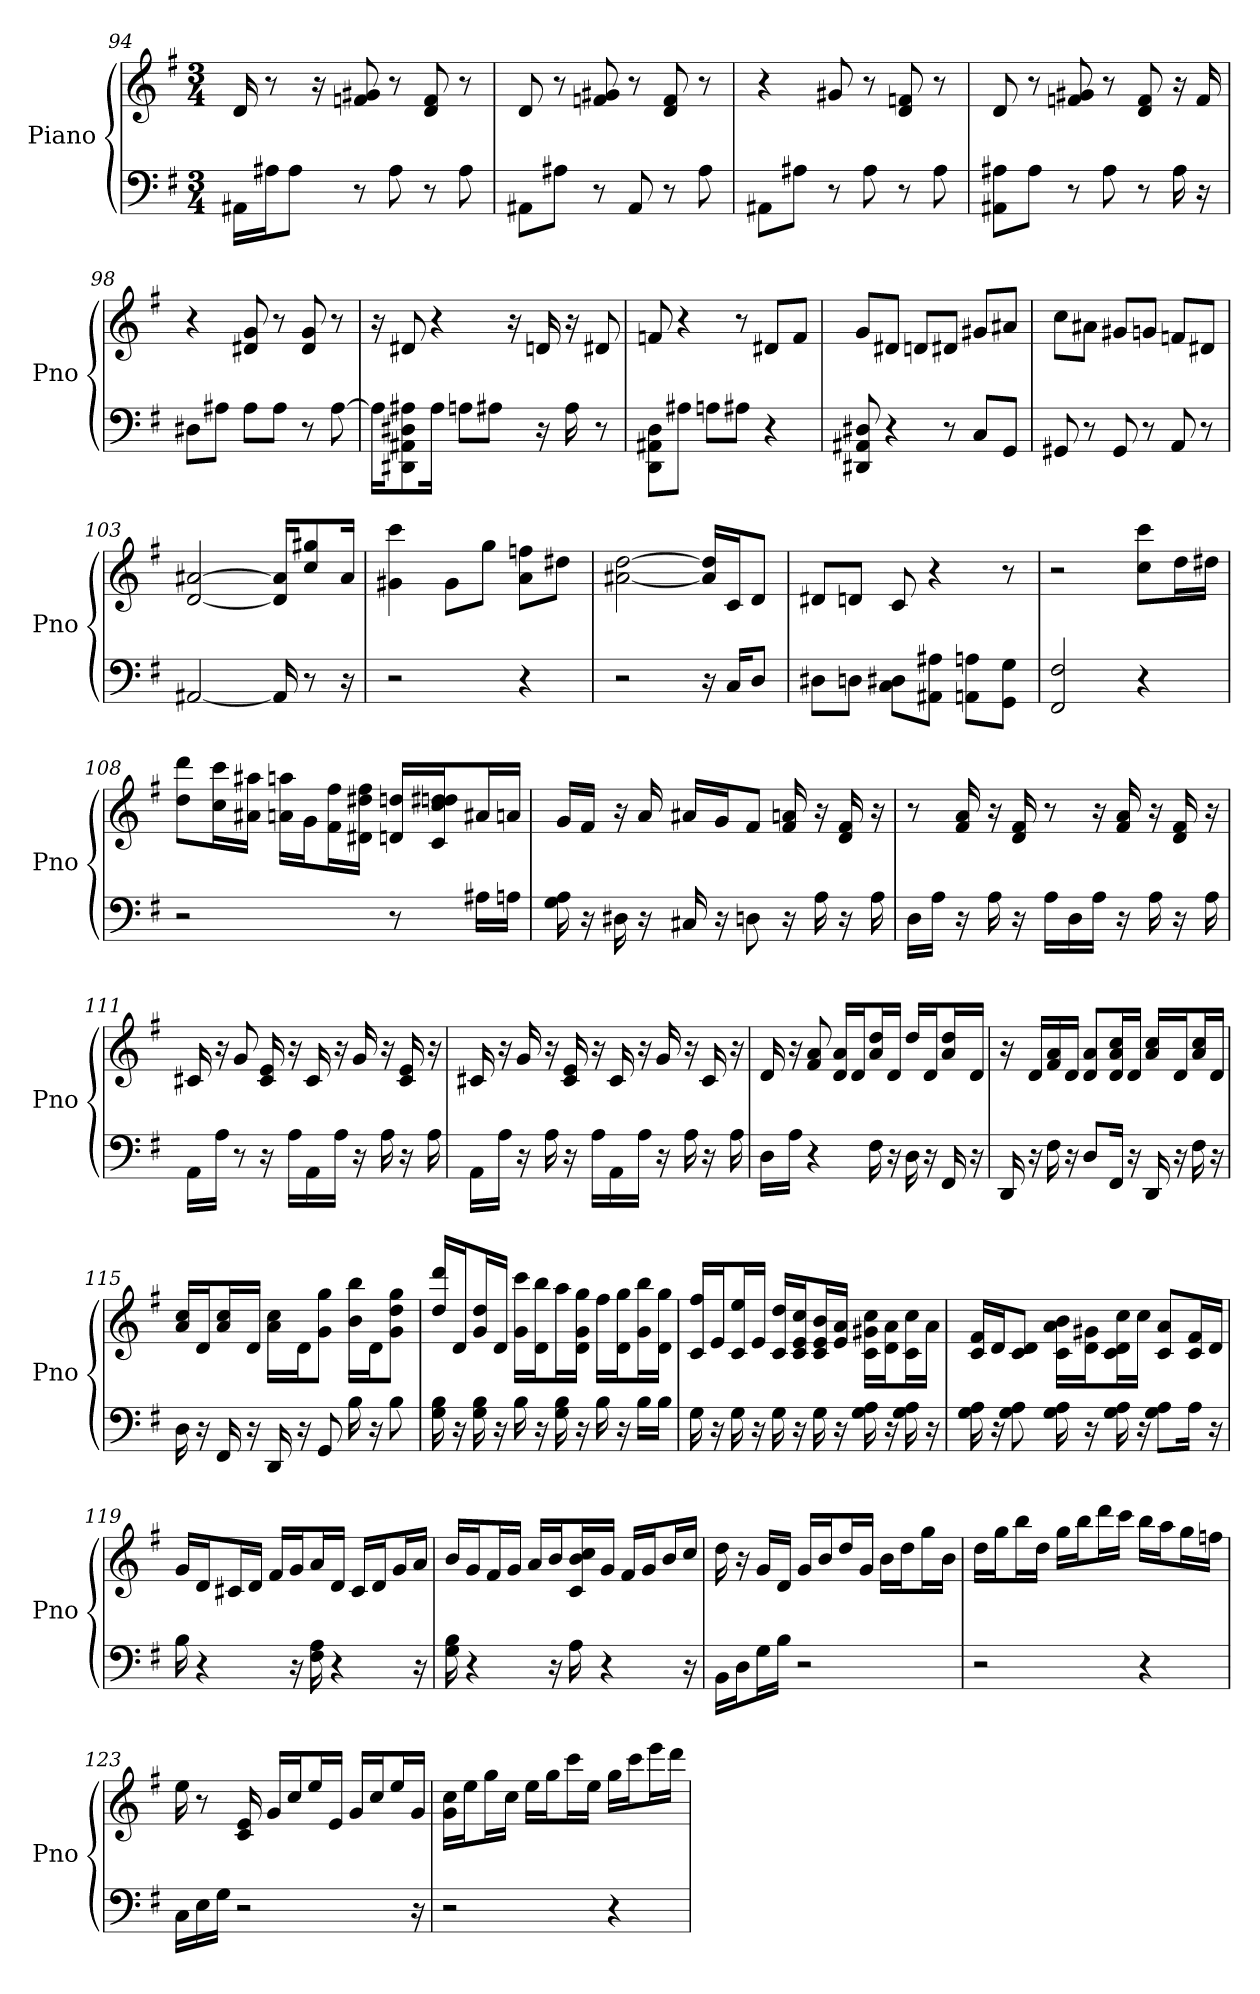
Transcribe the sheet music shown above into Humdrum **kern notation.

**kern	**kern
*part1	*part1
*staff2	*staff1
*I"Piano	*
*I'Pno	*
*clefF4	*clefG2
*k[f#]	*k[f#]
*G:	*G:
*M3/4	*M3/4
=94	=94
16AA#\LL	16d
16A#\J	8r
8A#\J	.
.	16r
8r	8g# 8f
8A#	8r
8r	8d 8f
8A#	8r
=95	=95
8AA#\L	8d
8A#\J	8r
8r	8g# 8f
8AA#	8r
8r	8f 8d
8A#	8r
=96	=96
8AA#\L	4r
8A#\J	.
8r	8g#
8A#	8r
8r	8d 8f
8A#	8r
=97	=97
8A#\ 8AA#\L	8d
8A#\J	8r
8r	8g# 8f
8A#	8r
8r	8d 8f
16A#	16r
16r	16f
=98	=98
8D#\L	4r
8A#\J	.
8A#\L	8g 8d#
8A#\J	8r
8r	8g 8d#
[8A#	8r
=99	=99
16A#\KL]	16r
8DD#\ 8AA#\ 8D#\ 8A#\	8d#
16A#\Jk	4r
8A\L	.
8A#\J	.
.	16r
16r	16d
16A#	16r
8r	8d#
=100	=100
8D\ 8AA#\ 8DD\L	8f
8A#\J	4r
8A\L	.
8A#\J	8r
4r	8d#/L
.	8f/J
=101	=101
8AA# 8DD# 8D#	8g/L
4r	8d#/J
.	8d/L
8r	8d#/J
8C/L	8g#/L
8GG/J	8a#/J
=102	=102
8GG#	8cc\L
8r	8a#\J
8GG#	8g#/L
8r	8g/J
8AA	8f/L
8r	8d#/J
=103	=103
[2AA#	[2d [2a#
16AA#]	16d]/ 16a#]/KL
8r	8cc/ 8gg#/
16r	16a#/Jk
=104	=104
2r	4g# 4ccc
.	8g#\L
.	8gg\J
4r	8a\ 8ff\L
.	8dd#\J
=105	=105
2r	[2dd [2a#
16r	16dd]/ 16a#]/LL
16C/KL	16c/J
8D/J	8d/J
=106	=106
8D#\L	8d#/L
8D\J	8d/J
8D#\ 8C\L	8c
8AA#\ 8A#\J	4r
8AA\ 8A\L	.
8GG\ 8G\J	8r
=107	=107
2FF# 2F#	2r
4r	8cc\ 8ccc\L
.	16dd\L
.	16dd#\JJ
=108	=108
2r	8dd\ 8ddd\L
.	16cc\ 16ccc\L
.	16aa#\ 16a#\JJ
.	16aa\ 16a\LL
.	16g\J
.	16ff#\ 16f#\L
.	16d#\ 16ff#\ 16dd#\JJ
8r	16d/ 16dd/LL
.	16dd#/ 16c/ 16dd/ 16cc/J
16A#\LL	16a#/L
16A\JJ	16a/JJ
=109	=109
16A 16G	16g/LL
16r	16f#/JJ
16D#	16r
16r	16a
16C#	16a#/LL
16r	16g/J
8D	8f#/J
16r	16f# 16a
16A	16r
16r	16f# 16d
16A	16r
=110	=110
16D\LL	8r
16A\JJ	.
16r	16f# 16a
16A	16r
16r	16f# 16d
16A\LL	8r
16D\	.
16A\JJ	16r
16r	16f# 16a
16A	16r
16r	16d 16f#
16A	16r
=111	=111
16AA\LL	16c#
16A\JJ	16r
8r	8g
16r	16c# 16e
16A\LL	16r
16AA\	16c#
16A\JJ	16r
16r	16g
16A	16r
16r	16e 16c#
16A	16r
=112	=112
16AA\LL	16c#
16A\JJ	16r
16r	16g
16A	16r
16r	16e 16c#
16A\LL	16r
16AA\	16c#
16A\JJ	16r
16r	16g
16A	16r
16r	16c#
16A	16r
=113	=113
16D\LL	16d
16A\JJ	16r
4r	8f# 8a
.	16d/ 16a/LL
.	16d/J
16F#	16a/ 16dd/L
16r	16d/JJ
16D	16dd/LL
16r	16d/J
16FF#	16a/ 16dd/L
16r	16d/JJ
=114	=114
16DD	16r
16r	16d/LL
16F#	16a/ 16f#/
16r	16d/JJ
8D/L	8d/ 8a/L
16FF#/Jk	16d/ 16cc/ 16a/L
16r	16d/JJ
16DD	16a/ 16cc/LL
16r	16d/J
16F#	16cc/ 16a/L
16r	16d/JJ
=115	=115
16D	16a/ 16cc/LL
16r	16d/J
16FF#	16cc/ 16a/L
16r	16d/JJ
16DD	16a\ 16cc\LL
16r	16d\J
8GG	8g\ 8gg\J
16B	16b\ 16bb\LL
16r	16d\J
8B	8dd\ 8g\ 8gg\J
=116	=116
16G 16B	16dd/ 16ddd/LL
16r	16d/J
16G 16B	16dd/ 16g/L
16r	16d/JJ
16B	16g\ 16ccc\LL
16r	16d\ 16bb\J
16G 16B	16aa\L
16r	16g\ 16d\ 16gg\JJ
16B	16ff#\LL
16r	16d\ 16gg\J
16B\LL	16g\ 16bb\L
16B\JJ	16d\ 16gg\JJ
=117	=117
16G	16c/ 16ff#/LL
16r	16e/J
16G	16ee/ 16c/L
16r	16e/JJ
16G	16c/ 16dd/LL
16r	16e/ 16cc/ 16c/J
16G	16e/ 16c/ 16b/L
16r	16e/ 16a/JJ
16G 16A	16cc\ 16g#\ 16c\LL
16r	16a\ 16d\J
16A 16G	16cc\ 16c\L
16r	16a\JJ
=118	=118
16A 16G	16c/ 16f#/LL
16r	16d/J
8G 8A	8c/ 8d/J
16A 16G	16b\ 16c\ 16a\LL
16r	16g#\ 16d\J
16A 16G	16d\ 16cc\ 16c\L
16r	16cc\JJ
8A\ 8G\L	8a/ 8c/L
16A\Jk	16c/ 16f#/L
16r	16d/JJ
=119	=119
16B	16g/LL
4r	16d/J
.	16c#/L
.	16d/JJ
.	16f#/LL
16r	16g/J
16A 16F#	16a/L
4r	16d/JJ
.	16c#/LL
.	16d/J
.	16g/L
16r	16a/JJ
=120	=120
16B 16G	16b/LL
4r	16g/J
.	16f#/L
.	16g/JJ
.	16a/LL
16r	16b/J
16A	16cc/ 16c/ 16b/L
4r	16g/JJ
.	16f#/LL
.	16g/J
.	16b/L
16r	16cc/JJ
=121	=121
16BB\LL	16dd
16D\J	16r
16G\L	16g/LL
16B\JJ	16d/JJ
2r	16g/LL
.	16b/J
.	16dd/L
.	16g/JJ
.	16b\LL
.	16dd\J
.	16gg\L
.	16b\JJ
=122	=122
2r	16dd\LL
.	16gg\J
.	16bb\L
.	16dd\JJ
.	16gg\LL
.	16bb\J
.	16ddd\L
.	16ccc\JJ
4r	16bb\LL
.	16aa\J
.	16gg\L
.	16ff\JJ
=123	=123
16C\LL	16ee
16E\	8r
16G\JJ	.
2r	16c 16e
.	16g/LL
.	16cc/J
.	16ee/L
.	16e/JJ
.	16g/LL
.	16cc/J
.	16ee/L
16r	16g/JJ
=124	=124
2r	16cc\ 16g\LL
.	16ee\J
.	16gg\L
.	16cc\JJ
.	16ee\LL
.	16gg\J
.	16ccc\L
.	16ee\JJ
4r	16gg\LL
.	16ccc\J
.	16eee\L
.	16ddd\JJ
=	=
*-	*-
